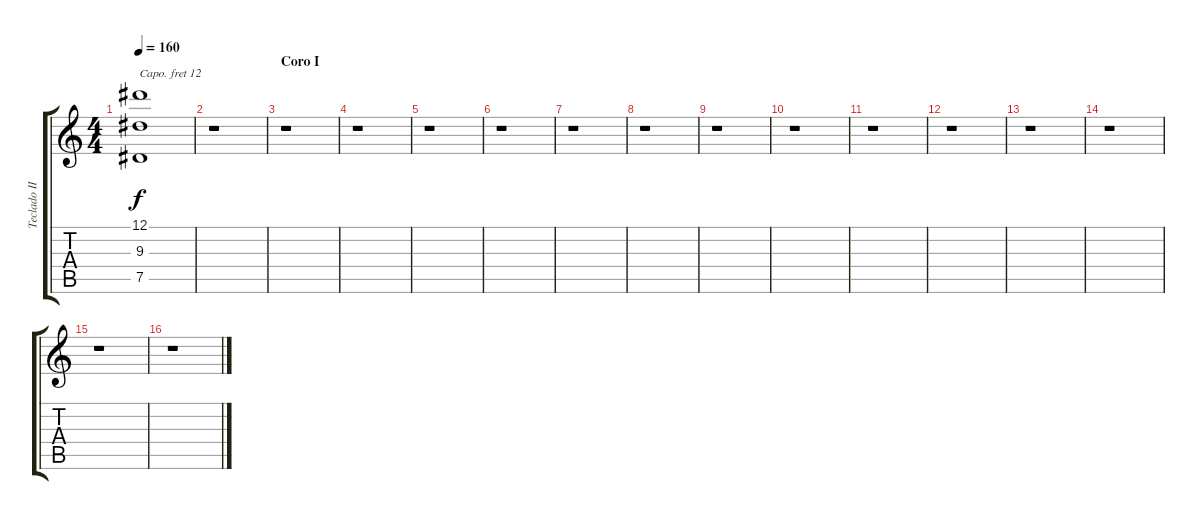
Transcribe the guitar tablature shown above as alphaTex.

\track ("Teclado III" "Teclado II") {instrument churchorgan}
\staff {score tabs}
\capo 12
\tuning (Eb4 Bb3 Gb3 Db3 Ab2 Eb2) {hide}
\ts (4 4)
\tempo 160
\clef g2
\ks c
(12.1{t} 9.3{t} 7.5{t}).1{dy f} |
r.1 |
\section ("" "Coro I")
r.1 |
r.1 |
r.1 |
r.1 |
r.1 |
r.1 |
r.1 |
r.1 |
r.1 |
r.1 |
r.1 |
r.1 |
r.1 |
r.1
